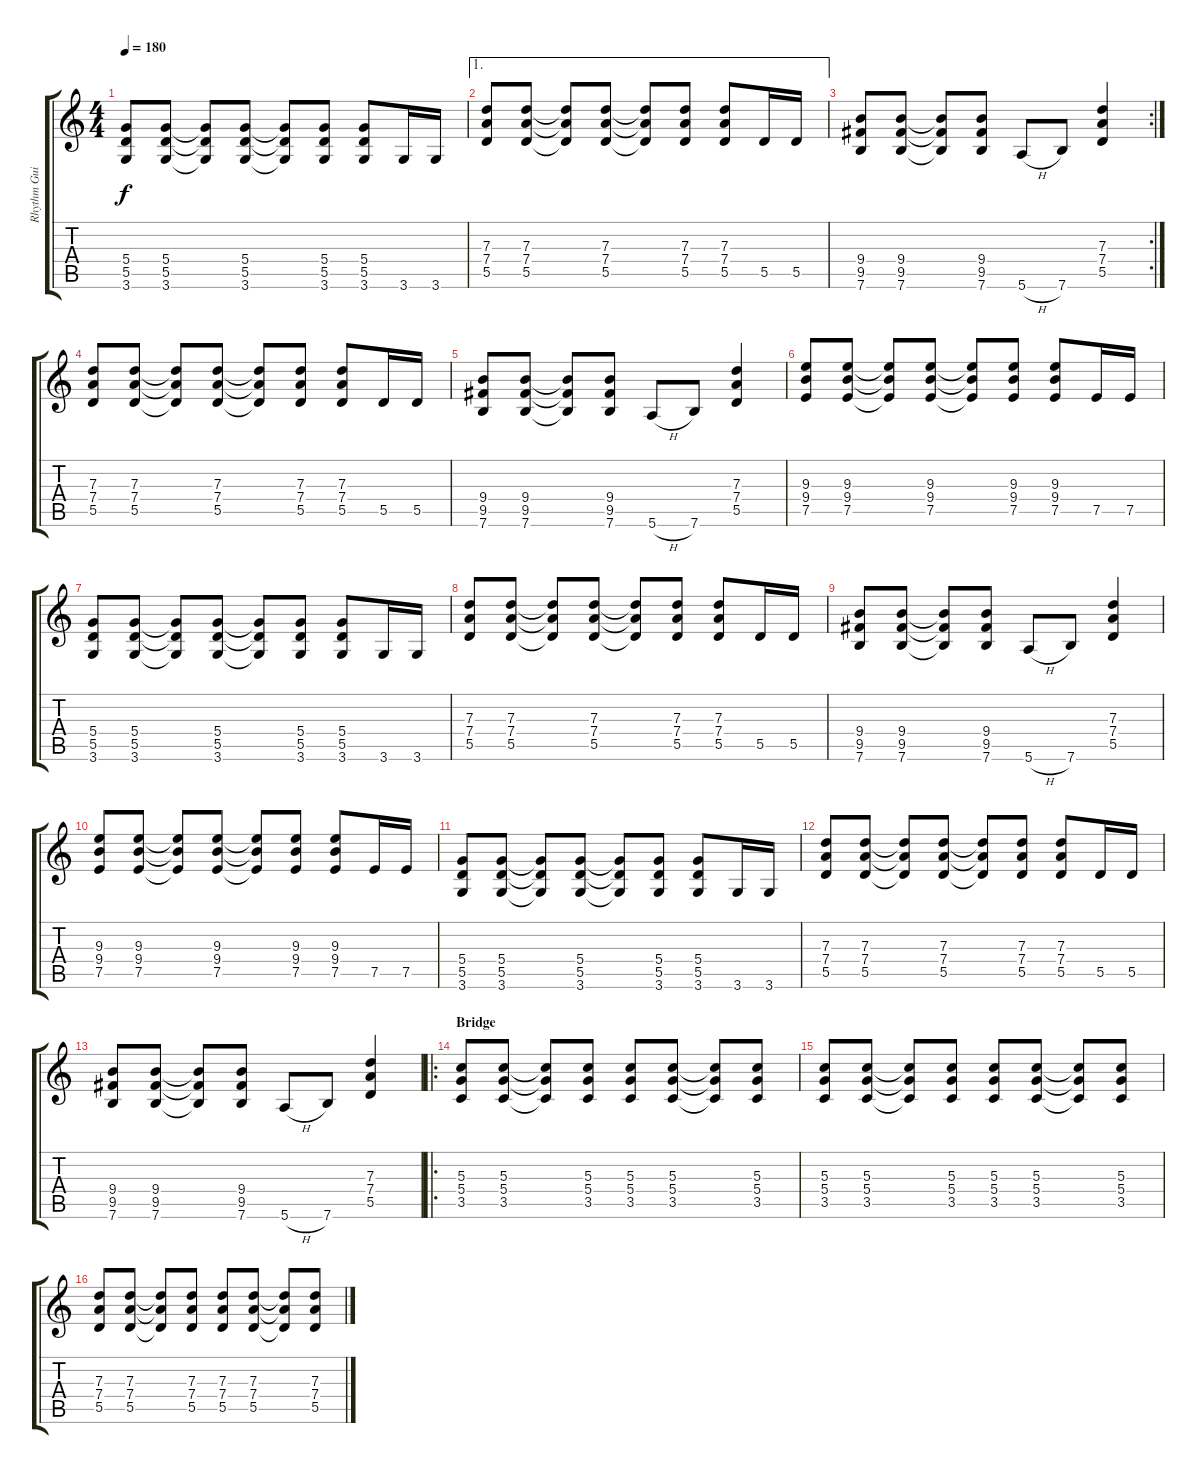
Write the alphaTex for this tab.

\track ("Rhythm Guitar" "Rhythm Gui") {instrument distortionguitar}
\staff {score tabs}
\tuning (E4 B3 G3 D3 A2 E2) {hide}
\ts (4 4)
\tempo 180
\clef g2
\ks c
(5.4 5.5 3.6).8{dy f} (5.4 5.5 3.6).8 (5.4{t} 5.5{t} 3.6{t}).8 (5.4 5.5 3.6).8 (5.4{t} 5.5{t} 3.6{t}).8 (5.4 5.5 3.6).8 (5.4 5.5 3.6).8 3.6.16 3.6.16 |
\ae 1
(7.3 7.4 5.5).8 (7.3 7.4 5.5).8 (7.3{t} 7.4{t} 5.5{t}).8 (7.3 7.4 5.5).8 (7.3{t} 7.4{t} 5.5{t}).8 (7.3 7.4 5.5).8 (7.3 7.4 5.5).8 5.5.16 5.5.16 |
\rc 2
(9.4 9.5 7.6).8 (9.4 9.5 7.6).8 (9.4{t} 9.5{t} 7.6{t}).8 (9.4 9.5 7.6).8 5.6{h}.8 7.6.8 (7.3 7.4 5.5).4 |
(7.3 7.4 5.5).8 (7.3 7.4 5.5).8 (7.3{t} 7.4{t} 5.5{t}).8 (7.3 7.4 5.5).8 (7.3{t} 7.4{t} 5.5{t}).8 (7.3 7.4 5.5).8 (7.3 7.4 5.5).8 5.5.16 5.5.16 |
(9.4 9.5 7.6).8 (9.4 9.5 7.6).8 (9.4{t} 9.5{t} 7.6{t}).8 (9.4 9.5 7.6).8 5.6{h}.8 7.6.8 (7.3 7.4 5.5).4 |
(9.3 9.4 7.5).8 (9.3 9.4 7.5).8 (9.3{t} 9.4{t} 7.5{t}).8 (9.3 9.4 7.5).8 (9.3{t} 9.4{t} 7.5{t}).8 (9.3 9.4 7.5).8 (9.3 9.4 7.5).8 7.5.16 7.5.16 |
(5.4 5.5 3.6).8 (5.4 5.5 3.6).8 (5.4{t} 5.5{t} 3.6{t}).8 (5.4 5.5 3.6).8 (5.4{t} 5.5{t} 3.6{t}).8 (5.4 5.5 3.6).8 (5.4 5.5 3.6).8 3.6.16 3.6.16 |
(7.3 7.4 5.5).8 (7.3 7.4 5.5).8 (7.3{t} 7.4{t} 5.5{t}).8 (7.3 7.4 5.5).8 (7.3{t} 7.4{t} 5.5{t}).8 (7.3 7.4 5.5).8 (7.3 7.4 5.5).8 5.5.16 5.5.16 |
(9.4 9.5 7.6).8 (9.4 9.5 7.6).8 (9.4{t} 9.5{t} 7.6{t}).8 (9.4 9.5 7.6).8 5.6{h}.8 7.6.8 (7.3 7.4 5.5).4 |
(9.3 9.4 7.5).8 (9.3 9.4 7.5).8 (9.3{t} 9.4{t} 7.5{t}).8 (9.3 9.4 7.5).8 (9.3{t} 9.4{t} 7.5{t}).8 (9.3 9.4 7.5).8 (9.3 9.4 7.5).8 7.5.16 7.5.16 |
(5.4 5.5 3.6).8 (5.4 5.5 3.6).8 (5.4{t} 5.5{t} 3.6{t}).8 (5.4 5.5 3.6).8 (5.4{t} 5.5{t} 3.6{t}).8 (5.4 5.5 3.6).8 (5.4 5.5 3.6).8 3.6.16 3.6.16 |
(7.3 7.4 5.5).8 (7.3 7.4 5.5).8 (7.3{t} 7.4{t} 5.5{t}).8 (7.3 7.4 5.5).8 (7.3{t} 7.4{t} 5.5{t}).8 (7.3 7.4 5.5).8 (7.3 7.4 5.5).8 5.5.16 5.5.16 |
(9.4 9.5 7.6).8 (9.4 9.5 7.6).8 (9.4{t} 9.5{t} 7.6{t}).8 (9.4 9.5 7.6).8 5.6{h}.8 7.6.8 (7.3 7.4 5.5).4 |
\ro
\section ("" "Bridge")
(5.3 5.4 3.5).8 (5.3 5.4 3.5).8 (5.3{t} 5.4{t} 3.5{t}).8 (5.3 5.4 3.5).8 (5.3 5.4 3.5).8 (5.3 5.4 3.5).8 (5.3{t} 5.4{t} 3.5{t}).8 (5.3 5.4 3.5).8 |
(5.3 5.4 3.5).8 (5.3 5.4 3.5).8 (5.3{t} 5.4{t} 3.5{t}).8 (5.3 5.4 3.5).8 (5.3 5.4 3.5).8 (5.3 5.4 3.5).8 (5.3{t} 5.4{t} 3.5{t}).8 (5.3 5.4 3.5).8 |
(7.3 7.4 5.5).8 (7.3 7.4 5.5).8 (7.3{t} 7.4{t} 5.5{t}).8 (7.3 7.4 5.5).8 (7.3 7.4 5.5).8 (7.3 7.4 5.5).8 (7.3{t} 7.4{t} 5.5{t}).8 (7.3 7.4 5.5).8
